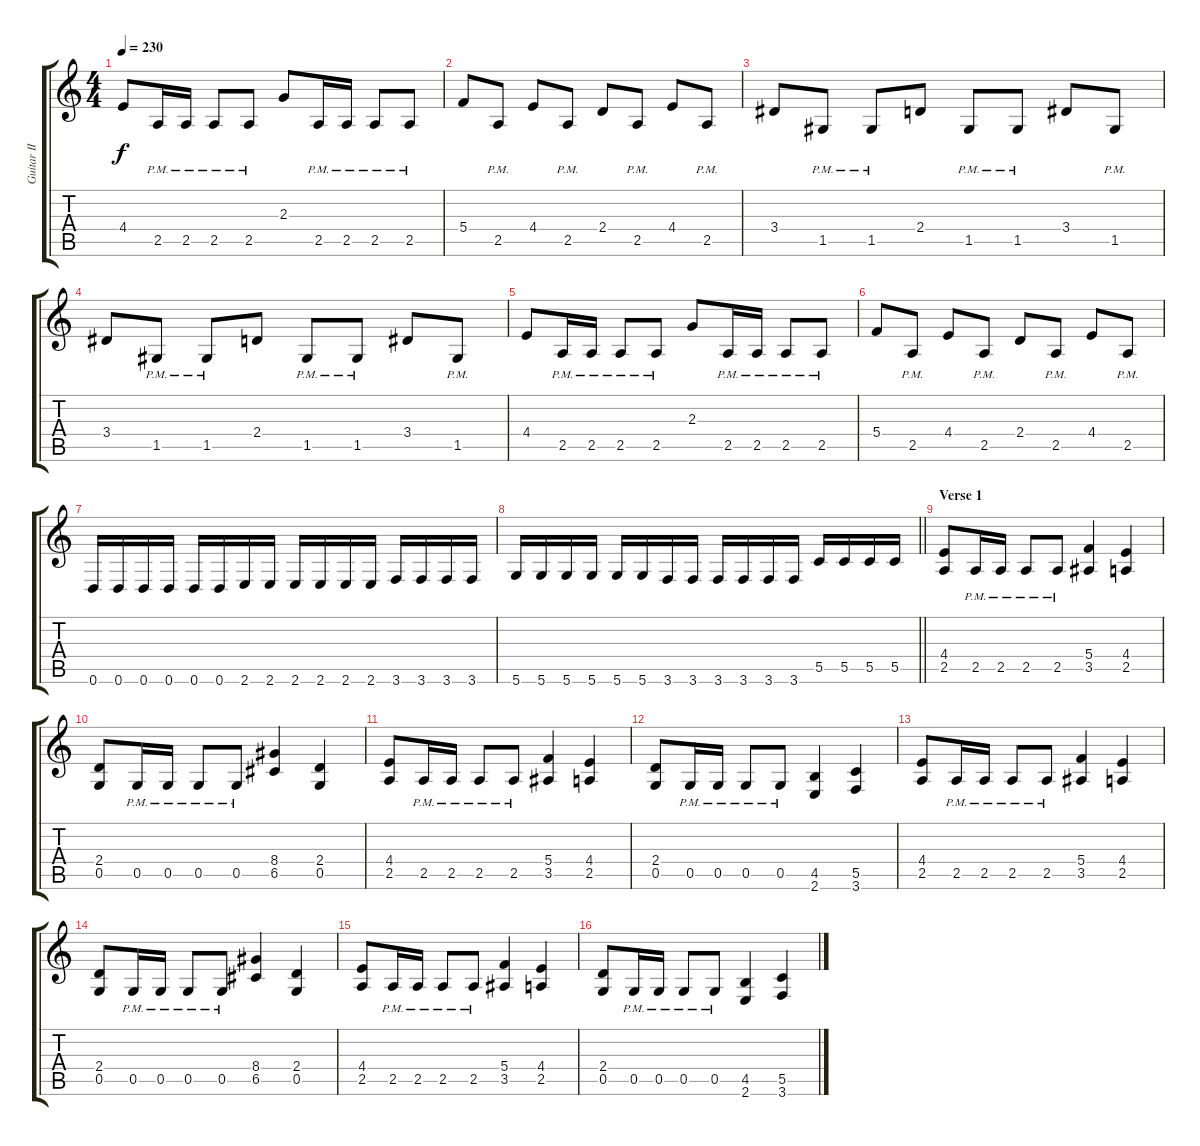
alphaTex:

\track ("Guitar II" "Guitar II") {instrument distortionguitar}
\staff {score tabs}
\tuning (D4 A3 F3 C3 G2 D2) {hide}
\ts (4 4)
\tempo 230
\clef g2
\ks c
4.4.8{dy f} 2.5{pm}.16 2.5{pm}.16 2.5{pm}.8 2.5{pm}.8 2.3.8 2.5{pm}.16 2.5{pm}.16 2.5{pm}.8 2.5{pm}.8 |
5.4.8 2.5{pm}.8 4.4.8 2.5{pm}.8 2.4.8 2.5{pm}.8 4.4.8 2.5{pm}.8 |
3.4.8 1.5{pm}.8 1.5{pm}.8 2.4.8 1.5{pm}.8 1.5{pm}.8 3.4.8 1.5{pm}.8 |
3.4.8 1.5{pm}.8 1.5{pm}.8 2.4.8 1.5{pm}.8 1.5{pm}.8 3.4.8 1.5{pm}.8 |
4.4.8 2.5{pm}.16 2.5{pm}.16 2.5{pm}.8 2.5{pm}.8 2.3.8 2.5{pm}.16 2.5{pm}.16 2.5{pm}.8 2.5{pm}.8 |
5.4.8 2.5{pm}.8 4.4.8 2.5{pm}.8 2.4.8 2.5{pm}.8 4.4.8 2.5{pm}.8 |
0.6.16 0.6.16 0.6.16 0.6.16 0.6.16 0.6.16 2.6.16 2.6.16 2.6.16 2.6.16 2.6.16 2.6.16 3.6.16 3.6.16 3.6.16 3.6.16 |
\barLineRight lightlight
5.6.16 5.6.16 5.6.16 5.6.16 5.6.16 5.6.16 3.6.16 3.6.16 3.6.16 3.6.16 3.6.16 3.6.16 5.5.16 5.5.16 5.5.16 5.5.16 |
\section ("" "Verse 1")
(4.4 2.5).8 2.5{pm}.16 2.5{pm}.16 2.5{pm}.8 2.5{pm}.8 (5.4 3.5).4 (4.4 2.5).4 |
(2.4 0.5).8 0.5{pm}.16 0.5{pm}.16 0.5{pm}.8 0.5{pm}.8 (8.4 6.5).4 (2.4 0.5).4 |
(4.4 2.5).8 2.5{pm}.16 2.5{pm}.16 2.5{pm}.8 2.5{pm}.8 (5.4 3.5).4 (4.4 2.5).4 |
(2.4 0.5).8 0.5{pm}.16 0.5{pm}.16 0.5{pm}.8 0.5{pm}.8 (4.5 2.6).4 (5.5 3.6).4 |
(4.4 2.5).8 2.5{pm}.16 2.5{pm}.16 2.5{pm}.8 2.5{pm}.8 (5.4 3.5).4 (4.4 2.5).4 |
(2.4 0.5).8 0.5{pm}.16 0.5{pm}.16 0.5{pm}.8 0.5{pm}.8 (8.4 6.5).4 (2.4 0.5).4 |
(4.4 2.5).8 2.5{pm}.16 2.5{pm}.16 2.5{pm}.8 2.5{pm}.8 (5.4 3.5).4 (4.4 2.5).4 |
(2.4 0.5).8 0.5{pm}.16 0.5{pm}.16 0.5{pm}.8 0.5{pm}.8 (4.5 2.6).4 (5.5 3.6).4
